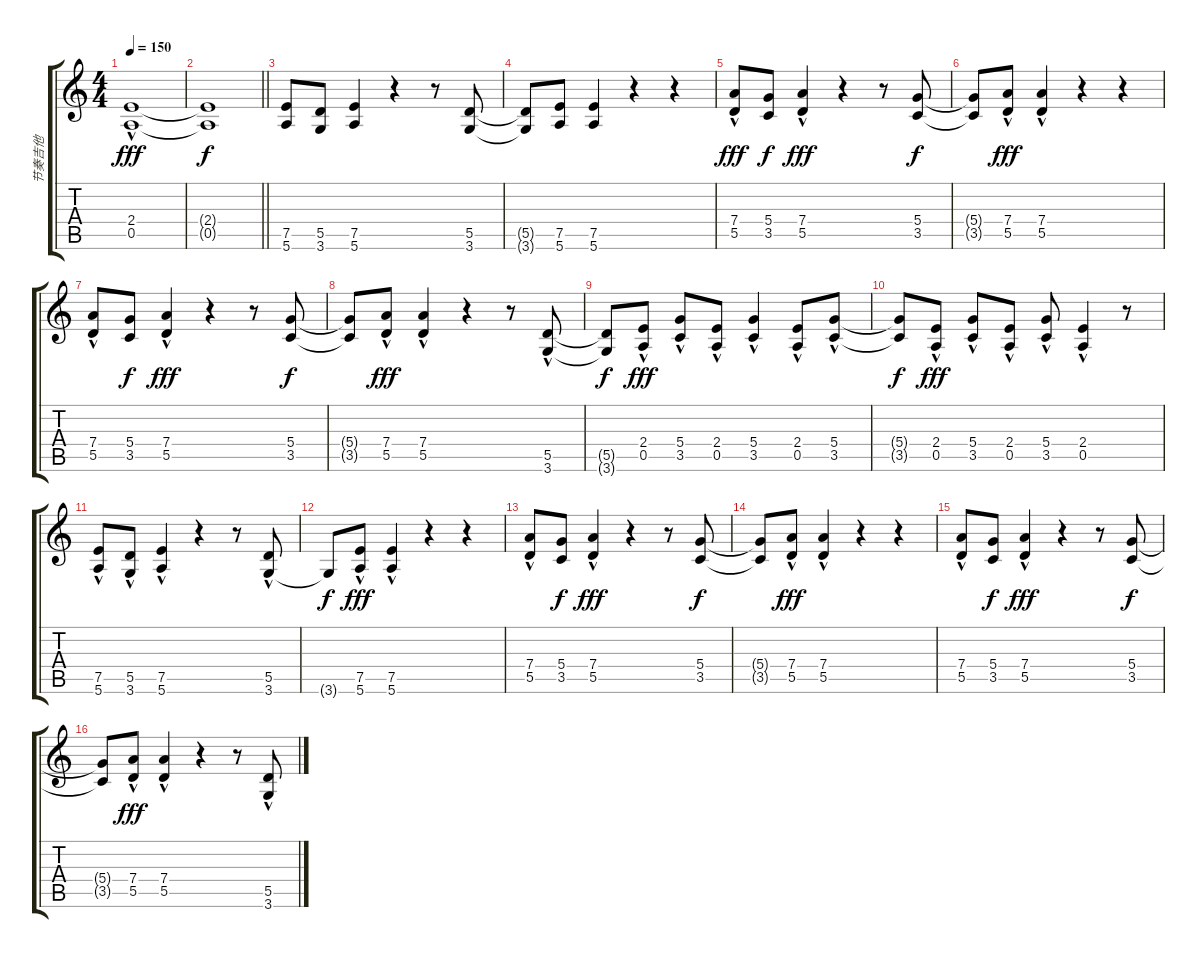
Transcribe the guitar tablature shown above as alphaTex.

\track ("节奏吉他" "节奏吉他") {instrument distortionguitar}
\staff {score tabs}
\tuning (E4 B3 G3 D3 A2 E2) {hide}
\ts (4 4)
\tempo 150
\clef g2
\ks c
(2.4{hac} 0.5{hac}).1{dy fff} |
\barLineRight lightlight
(2.4{t} 0.5{t}).1{dy f} |
(7.5 5.6).8{volume 15 instrument distortionguitar} (5.5 3.6).8 (7.5 5.6).4 r.4 r.8 (5.5 3.6).8 |
(5.5{t} 3.6{t}).8 (7.5 5.6).8 (7.5 5.6).4 r.4 r.4 |
(7.4 5.5{hac}).8{dy fff} (5.4 3.5).8{dy f} (7.4 5.5{hac}).4{dy fff} r.4 r.8 (5.4 3.5).8{dy f} |
(5.4{t} 3.5{t}).8 (7.4 5.5{hac}).8{dy fff} (7.4 5.5{hac}).4 r.4 r.4 |
(7.4 5.5{hac}).8 (5.4 3.5).8{dy f} (7.4 5.5{hac}).4{dy fff} r.4 r.8 (5.4 3.5).8{dy f} |
(5.4{t} 3.5{t}).8 (7.4 5.5{hac}).8{dy fff} (7.4 5.5{hac}).4 r.4 r.8 (5.5 3.6{hac}).8 |
(5.5{t} 3.6{t}).8{dy f} (2.4 0.5{hac}).8{dy fff} (5.4 3.5{hac}).8 (2.4 0.5{hac}).8 (5.4 3.5{hac}).4 (2.4 0.5{hac}).8 (5.4 3.5{hac}).8 |
(5.4{t} 3.5{t}).8{dy f} (2.4 0.5{hac}).8{dy fff} (5.4 3.5{hac}).8 (2.4 0.5{hac}).8 (5.4{hac} 3.5).8 (2.4{hac} 0.5).4 r.8 |
(7.5{hac} 5.6{hac}).8 (5.5{hac} 3.6{hac}).8 (7.5{hac} 5.6{hac}).4 r.4 r.8 (5.5{hac} 3.6{hac}).8 |
3.6{t}.8{dy f} (7.5{hac} 5.6).8{dy fff} (7.5{hac} 5.6).4 r.4 r.4 |
(7.4 5.5{hac}).8 (5.4 3.5).8{dy f} (7.4 5.5{hac}).4{dy fff} r.4 r.8 (5.4 3.5).8{dy f} |
(5.4{t} 3.5{t}).8 (7.4 5.5{hac}).8{dy fff} (7.4 5.5{hac}).4 r.4 r.4 |
(7.4 5.5{hac}).8 (5.4 3.5).8{dy f} (7.4 5.5{hac}).4{dy fff} r.4 r.8 (5.4 3.5).8{dy f} |
(5.4{t} 3.5{t}).8 (7.4 5.5{hac}).8{dy fff} (7.4 5.5{hac}).4 r.4 r.8 (5.5 3.6{hac}).8
